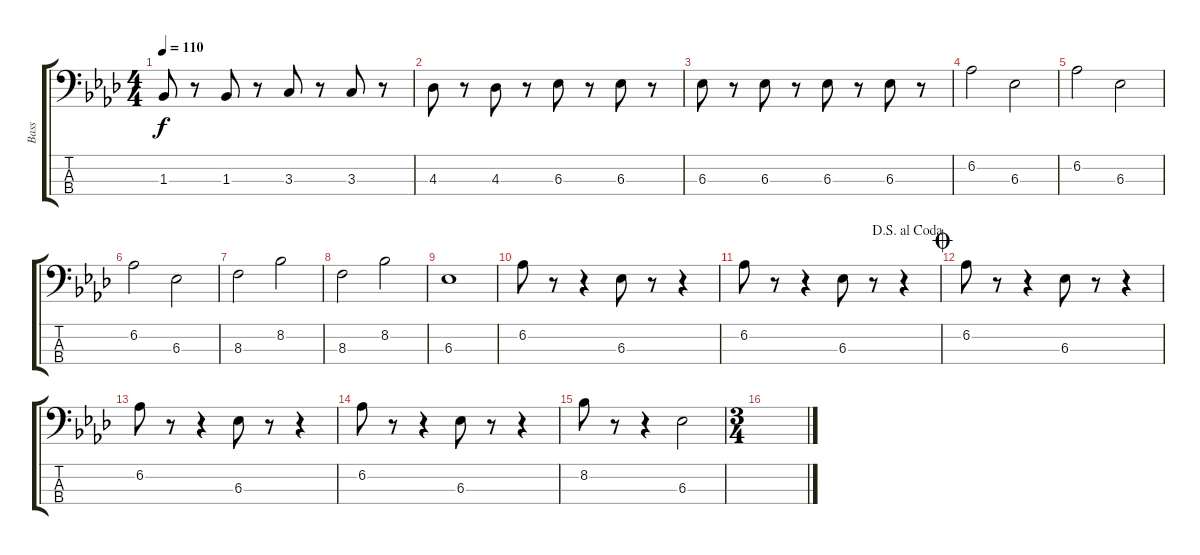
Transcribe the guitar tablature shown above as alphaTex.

\track ("Bass" "Bass") {instrument electricbassfinger}
\staff {score tabs}
\tuning (G2 D2 A1 E1) {hide}
\ts (4 4)
\tempo 110
\clef f4
\ks ab
1.3.8{dy f} r.8 1.3.8 r.8 3.3.8 r.8 3.3.8 r.8 |
4.3.8 r.8 4.3.8 r.8 6.3.8 r.8 6.3.8 r.8 |
6.3.8 r.8 6.3.8 r.8 6.3.8 r.8 6.3.8 r.8 |
6.2.2 6.3.2 |
6.2.2 6.3.2 |
6.2.2 6.3.2 |
8.3.2 8.2.2 |
8.3.2 8.2.2 |
6.3.1 |
6.2.8 r.8 r.4 6.3.8 r.8 r.4 |
\jump dalsegnoalcoda
6.2.8 r.8 r.4 6.3.8 r.8 r.4 |
\jump coda
6.2.8 r.8 r.4 6.3.8 r.8 r.4 |
6.2.8 r.8 r.4 6.3.8 r.8 r.4 |
6.2.8 r.8 r.4 6.3.8 r.8 r.4 |
8.2.8 r.8 r.4 6.3.2 |
\ts (3 4)
